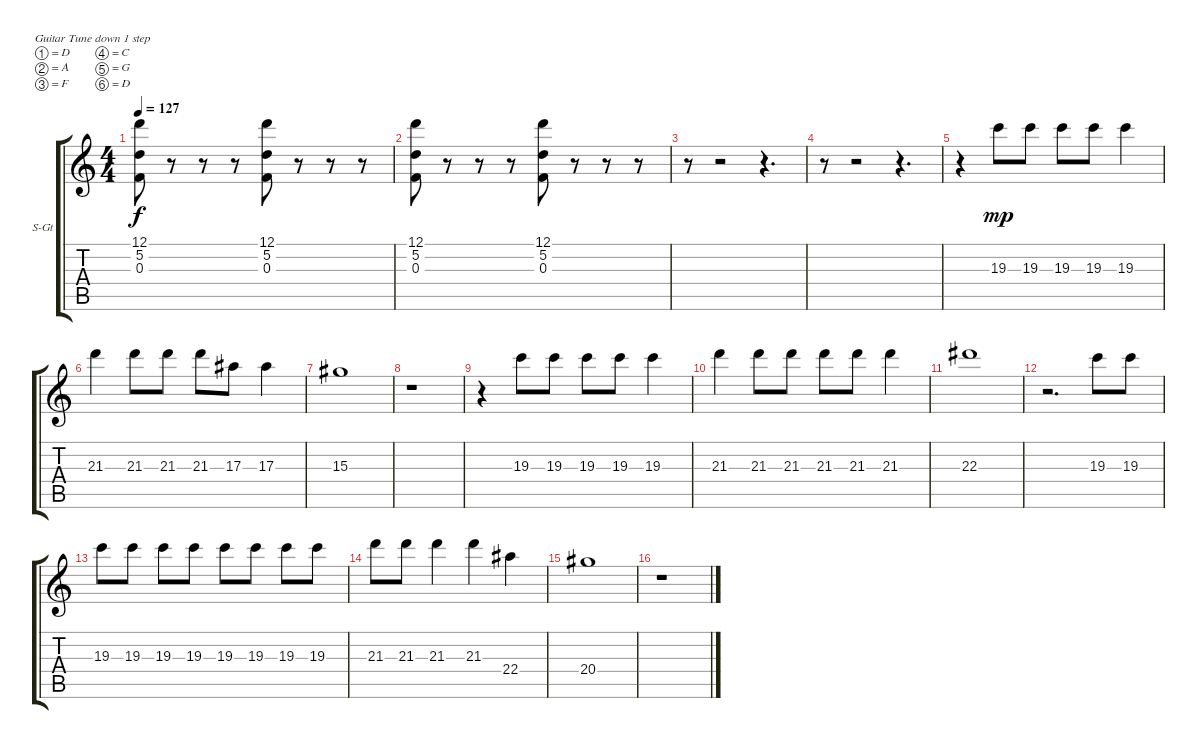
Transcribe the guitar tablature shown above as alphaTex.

\bracketExtendMode groupsimilarinstruments
\firstSystemTrackNameOrientation horizontal
\otherSystemsTrackNameOrientation horizontal
\track ("Martin Keyboard1" "S-Gt") {instrument fx7echoes}
\staff {score tabs}
\tuning (D4 A3 F3 C3 G2 D2)
\displaytranspose 12
\ts (4 4)
\tempo 127
\clef g2
\ks c
(12.1 5.2 0.3).8{dy f} r.8 r.8 r.8 (12.1 5.2 0.3).8 r.8 r.8 r.8 |
(12.1 5.2 0.3).8 r.8 r.8 r.8 (12.1 5.2 0.3).8 r.8 r.8 r.8 |
r.8 r.2 r.4{d} |
r.8 r.2 r.4{d} |
r.4 19.3.8{dy mp} 19.3.8 19.3.8 19.3.8 19.3.4 |
21.3.4 21.3.8 21.3.8 21.3.8 17.3.8 17.3.4 |
15.3.1 |
r.1 |
r.4 19.3.8 19.3.8 19.3.8 19.3.8 19.3.4 |
21.3.4 21.3.8 21.3.8 21.3.8 21.3.8 21.3.4 |
22.3.1 |
r.2{d} 19.3.8 19.3.8 |
19.3.8 19.3.8 19.3.8 19.3.8 19.3.8 19.3.8 19.3.8 19.3.8 |
21.3.8 21.3.8 21.3.4 21.3.4 22.4.4 |
20.4.1 |
r.1
